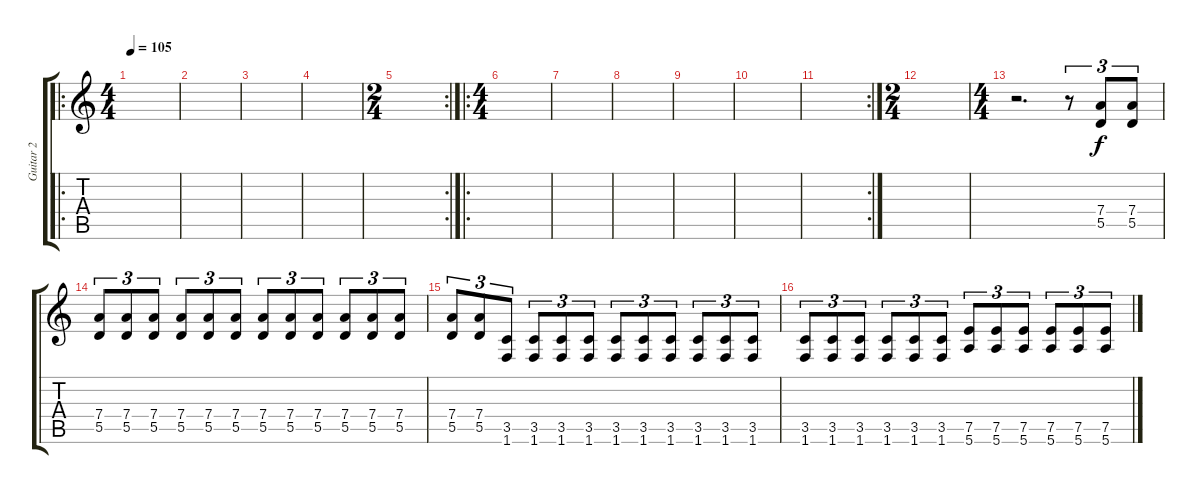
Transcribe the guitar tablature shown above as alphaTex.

\track ("Guitar 2" "Guitar 2") {instrument acousticguitarnylon}
\staff {score tabs}
\tuning (E4 B3 G3 D3 A2 E2) {hide}
\ro
\ts (4 4)
\tempo 105
\clef g2
\ks c
|
|
|
|
\rc 2
\ts (2 4)
|
\ro
\ts (4 4)
|
|
|
|
|
\rc 2
|
\ts (2 4)
|
\ts (4 4)
r.2{d} r.8{tu (3 2)} (7.4 5.5).8{tu (3 2)} (7.4 5.5).8{tu (3 2)} |
(7.4 5.5).8{tu (3 2)} (7.4 5.5).8{tu (3 2)} (7.4 5.5).8{tu (3 2)} (7.4 5.5).8{tu (3 2)} (7.4 5.5).8{tu (3 2)} (7.4 5.5).8{tu (3 2)} (7.4 5.5).8{tu (3 2)} (7.4 5.5).8{tu (3 2)} (7.4 5.5).8{tu (3 2)} (7.4 5.5).8{tu (3 2)} (7.4 5.5).8{tu (3 2)} (7.4 5.5).8{tu (3 2)} |
(7.4 5.5).8{tu (3 2)} (7.4 5.5).8{tu (3 2)} (3.5 1.6).8{tu (3 2)} (3.5 1.6).8{tu (3 2)} (3.5 1.6).8{tu (3 2)} (3.5 1.6).8{tu (3 2)} (3.5 1.6).8{tu (3 2)} (3.5 1.6).8{tu (3 2)} (3.5 1.6).8{tu (3 2)} (3.5 1.6).8{tu (3 2)} (3.5 1.6).8{tu (3 2)} (3.5 1.6).8{tu (3 2)} |
(3.5 1.6).8{tu (3 2)} (3.5 1.6).8{tu (3 2)} (3.5 1.6).8{tu (3 2)} (3.5 1.6).8{tu (3 2)} (3.5 1.6).8{tu (3 2)} (3.5 1.6).8{tu (3 2)} (7.5 5.6).8{tu (3 2)} (7.5 5.6).8{tu (3 2)} (7.5 5.6).8{tu (3 2)} (7.5 5.6).8{tu (3 2)} (7.5 5.6).8{tu (3 2)} (7.5 5.6).8{tu (3 2)}
